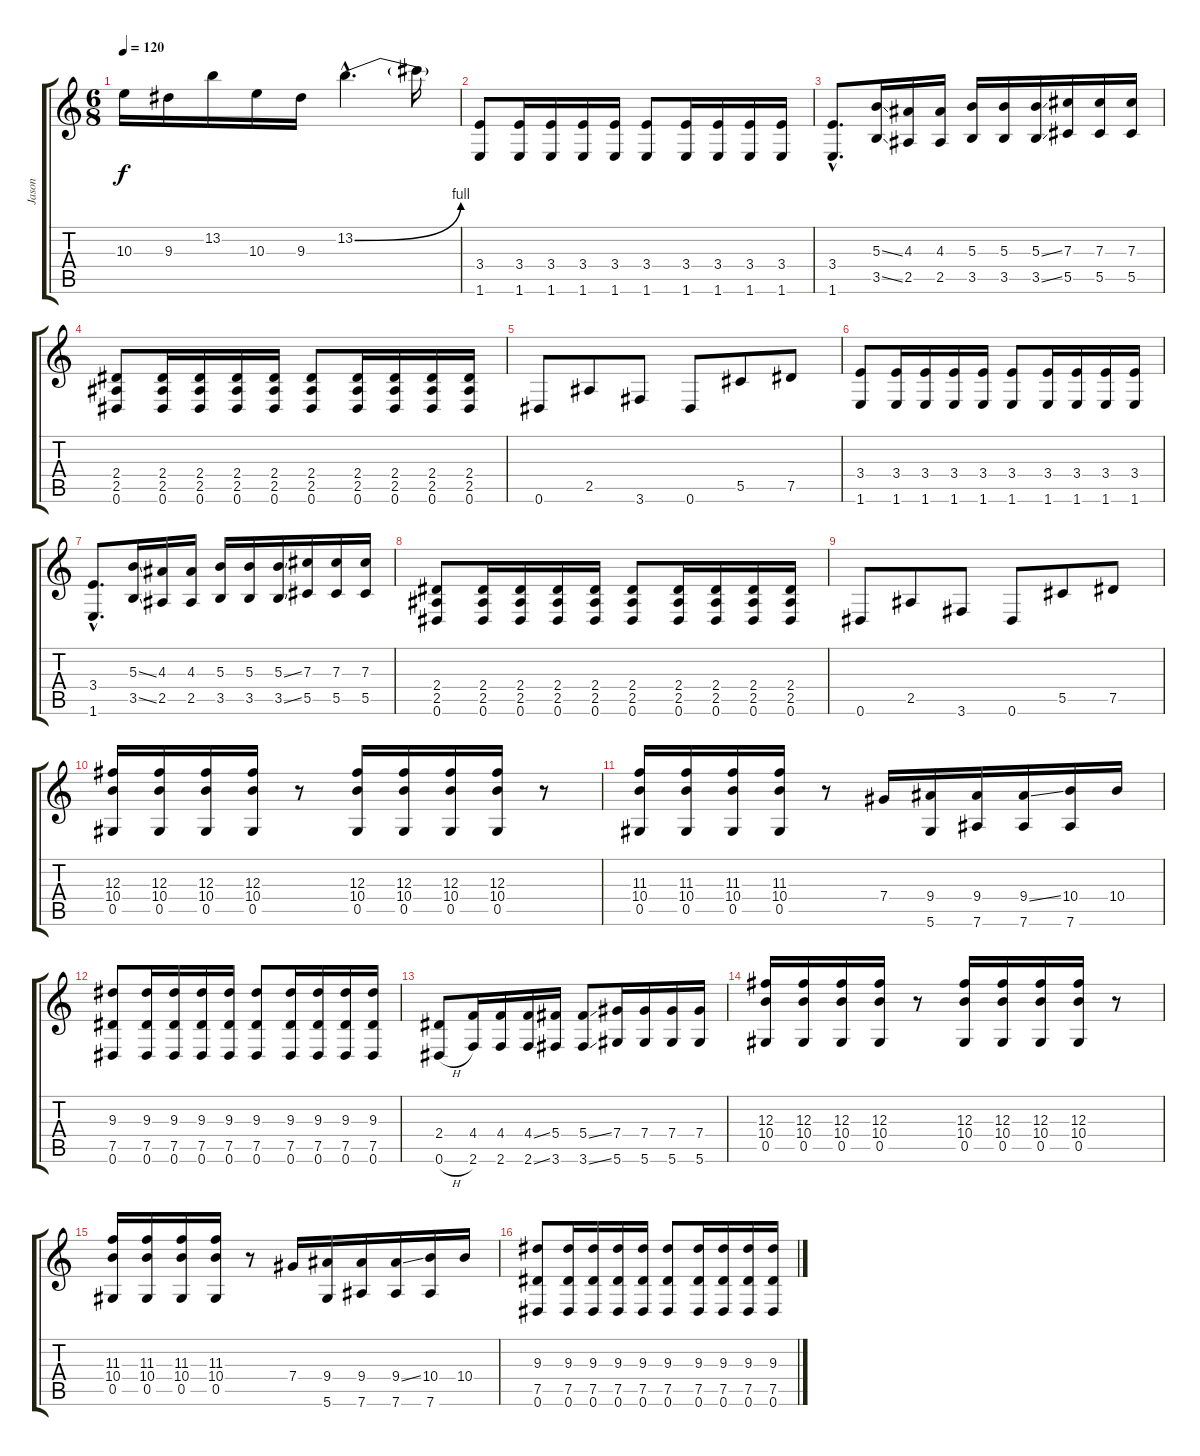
\track ("Jason" "Jason") {instrument distortionguitar}
\staff {score tabs}
\tuning (Eb4 Bb3 Gb3 Db3 Ab2 Eb2) {hide}
\ts (6 8)
\tempo 120
\clef g2
\ks c
10.3.16{dy f} 9.3.16 13.2.16 10.3.16 9.3.16 13.2{be (bend 0 0 60 4) hac}.4{d} 13.2{t}.16 |
(3.4 1.6).8 (3.4 1.6).16 (3.4 1.6).16 (3.4 1.6).16 (3.4 1.6).16 (3.4 1.6).8 (3.4 1.6).16 (3.4 1.6).16 (3.4 1.6).16 (3.4 1.6).16 |
(3.4{hac} 1.6{hac}).8{d} (5.3{ss} 3.5{ss}).16 (4.3 2.5).16 (4.3 2.5).16 (5.3 3.5).16 (5.3 3.5).16 (5.3{ss} 3.5{ss}).16 (7.3 5.5).16 (7.3 5.5).16 (7.3 5.5).16 |
(2.4 2.5 0.6).8 (2.4 2.5 0.6).16 (2.4 2.5 0.6).16 (2.4 2.5 0.6).16 (2.4 2.5 0.6).16 (2.4 2.5 0.6).8 (2.4 2.5 0.6).16 (2.4 2.5 0.6).16 (2.4 2.5 0.6).16 (2.4 2.5 0.6).16 |
0.6.8 2.5.8 3.6.8 0.6.8 5.5.8 7.5.8 |
(3.4 1.6).8 (3.4 1.6).16 (3.4 1.6).16 (3.4 1.6).16 (3.4 1.6).16 (3.4 1.6).8 (3.4 1.6).16 (3.4 1.6).16 (3.4 1.6).16 (3.4 1.6).16 |
(3.4{hac} 1.6{hac}).8{d} (5.3{ss} 3.5{ss}).16 (4.3 2.5).16 (4.3 2.5).16 (5.3 3.5).16 (5.3 3.5).16 (5.3{ss} 3.5{ss}).16 (7.3 5.5).16 (7.3 5.5).16 (7.3 5.5).16 |
(2.4 2.5 0.6).8 (2.4 2.5 0.6).16 (2.4 2.5 0.6).16 (2.4 2.5 0.6).16 (2.4 2.5 0.6).16 (2.4 2.5 0.6).8 (2.4 2.5 0.6).16 (2.4 2.5 0.6).16 (2.4 2.5 0.6).16 (2.4 2.5 0.6).16 |
0.6.8 2.5.8 3.6.8 0.6.8 5.5.8 7.5.8 |
(12.3 10.4 0.5).16 (12.3 10.4 0.5).16 (12.3 10.4 0.5).16 (12.3 10.4 0.5).16 r.8 (12.3 10.4 0.5).16 (12.3 10.4 0.5).16 (12.3 10.4 0.5).16 (12.3 10.4 0.5).16 r.8 |
(11.3 10.4 0.5).16 (11.3 10.4 0.5).16 (11.3 10.4 0.5).16 (11.3 10.4 0.5).16 r.8 7.4.16 (9.4 5.6).16 (9.4 7.6).16 (9.4{ss} 7.6).16 (10.4 7.6).16 10.4.16 |
(9.3 7.5 0.6).8 (9.3 7.5 0.6).16 (9.3 7.5 0.6).16 (9.3 7.5 0.6).16 (9.3 7.5 0.6).16 (9.3 7.5 0.6).8 (9.3 7.5 0.6).16 (9.3 7.5 0.6).16 (9.3 7.5 0.6).16 (9.3 7.5 0.6).16 |
(2.4 0.6{h}).8 (4.4 2.6).16 (4.4 2.6).16 (4.4{ss} 2.6{ss}).16 (5.4 3.6).16 (5.4{ss} 3.6{ss}).8 (7.4 5.6).16 (7.4 5.6).16 (7.4 5.6).16 (7.4 5.6).16 |
(12.3 10.4 0.5).16 (12.3 10.4 0.5).16 (12.3 10.4 0.5).16 (12.3 10.4 0.5).16 r.8 (12.3 10.4 0.5).16 (12.3 10.4 0.5).16 (12.3 10.4 0.5).16 (12.3 10.4 0.5).16 r.8 |
(11.3 10.4 0.5).16 (11.3 10.4 0.5).16 (11.3 10.4 0.5).16 (11.3 10.4 0.5).16 r.8 7.4.16 (9.4 5.6).16 (9.4 7.6).16 (9.4{ss} 7.6).16 (10.4 7.6).16 10.4.16 |
(9.3 7.5 0.6).8 (9.3 7.5 0.6).16 (9.3 7.5 0.6).16 (9.3 7.5 0.6).16 (9.3 7.5 0.6).16 (9.3 7.5 0.6).8 (9.3 7.5 0.6).16 (9.3 7.5 0.6).16 (9.3 7.5 0.6).16 (9.3 7.5 0.6).16
